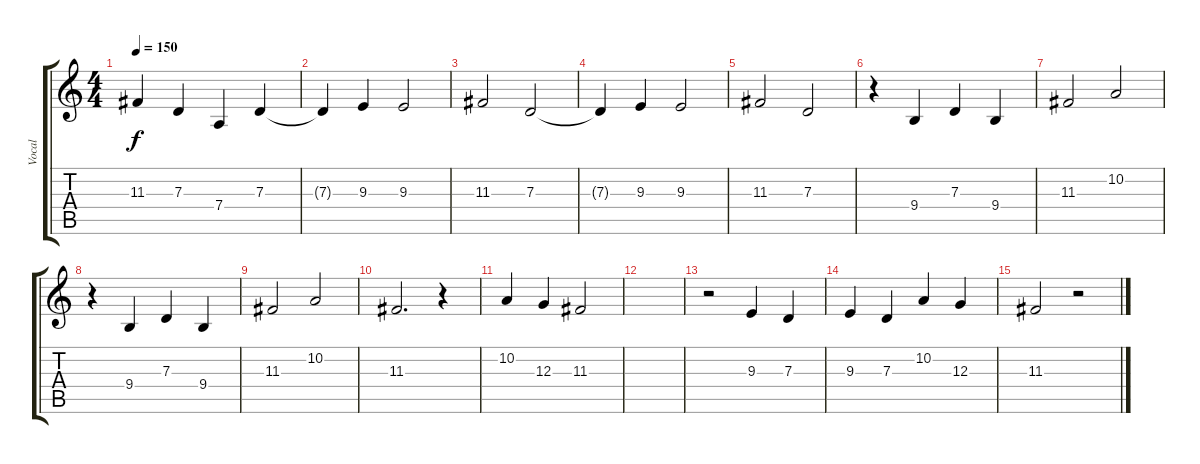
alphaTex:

\track ("Vocal" "Vocal") {instrument lead2sawtooth}
\staff {score tabs}
\tuning (E4 B3 G3 D3 A2 E2) {hide}
\ts (4 4)
\tempo 150
\clef g2
\ks c
11.3.4{dy f} 7.3.4 7.4.4 7.3.4 |
7.3{t}.4 9.3.4 9.3.2 |
11.3.2 7.3.2 |
7.3{t}.4 9.3.4 9.3.2 |
11.3.2 7.3.2 |
r.4 9.4.4 7.3.4 9.4.4 |
11.3.2 10.2.2 |
r.4 9.4.4 7.3.4 9.4.4 |
11.3.2 10.2.2 |
11.3.2{d} r.4 |
10.2.4 12.3.4 11.3.2 |
|
r.2 9.3.4 7.3.4 |
9.3.4 7.3.4 10.2.4 12.3.4 |
11.3.2 r.2
